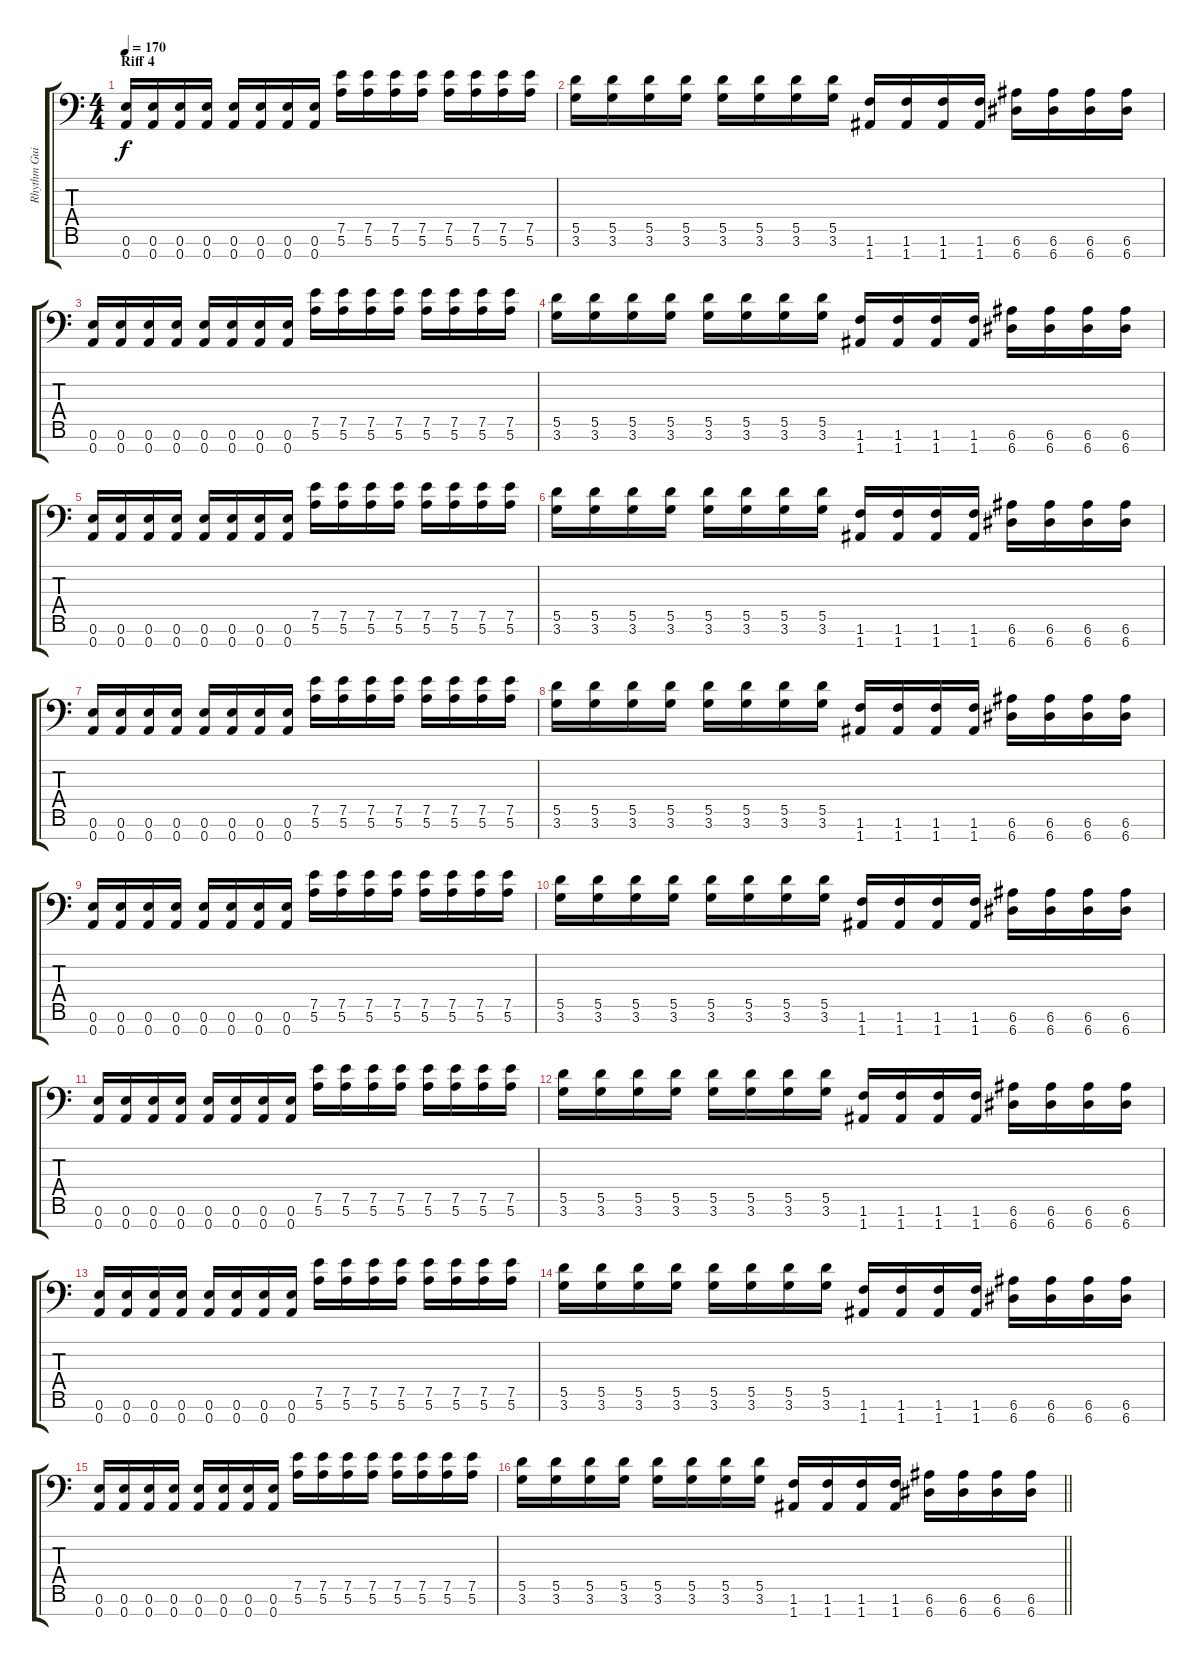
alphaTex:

\track ("Rhythm Guitar 1" "Rhythm Gui") {instrument distortionguitar}
\staff {score tabs}
\tuning (E4 B3 G3 D3 A2 E2 A1) {hide}
\ts (4 4)
\section ("" "Riff 4")
\tempo 170
\clef f4
\ks c
(0.6 0.7).16{dy f} (0.6 0.7).16 (0.6 0.7).16 (0.6 0.7).16 (0.6 0.7).16 (0.6 0.7).16 (0.6 0.7).16 (0.6 0.7).16 (7.5 5.6).16 (7.5 5.6).16 (7.5 5.6).16 (7.5 5.6).16 (7.5 5.6).16 (7.5 5.6).16 (7.5 5.6).16 (7.5 5.6).16 |
(5.5 3.6).16 (5.5 3.6).16 (5.5 3.6).16 (5.5 3.6).16 (5.5 3.6).16 (5.5 3.6).16 (5.5 3.6).16 (5.5 3.6).16 (1.6 1.7).16 (1.6 1.7).16 (1.6 1.7).16 (1.6 1.7).16 (6.6 6.7).16 (6.6 6.7).16 (6.6 6.7).16 (6.6 6.7).16 |
(0.6 0.7).16 (0.6 0.7).16 (0.6 0.7).16 (0.6 0.7).16 (0.6 0.7).16 (0.6 0.7).16 (0.6 0.7).16 (0.6 0.7).16 (7.5 5.6).16 (7.5 5.6).16 (7.5 5.6).16 (7.5 5.6).16 (7.5 5.6).16 (7.5 5.6).16 (7.5 5.6).16 (7.5 5.6).16 |
(5.5 3.6).16 (5.5 3.6).16 (5.5 3.6).16 (5.5 3.6).16 (5.5 3.6).16 (5.5 3.6).16 (5.5 3.6).16 (5.5 3.6).16 (1.6 1.7).16 (1.6 1.7).16 (1.6 1.7).16 (1.6 1.7).16 (6.6 6.7).16 (6.6 6.7).16 (6.6 6.7).16 (6.6 6.7).16 |
(0.6 0.7).16 (0.6 0.7).16 (0.6 0.7).16 (0.6 0.7).16 (0.6 0.7).16 (0.6 0.7).16 (0.6 0.7).16 (0.6 0.7).16 (7.5 5.6).16 (7.5 5.6).16 (7.5 5.6).16 (7.5 5.6).16 (7.5 5.6).16 (7.5 5.6).16 (7.5 5.6).16 (7.5 5.6).16 |
(5.5 3.6).16 (5.5 3.6).16 (5.5 3.6).16 (5.5 3.6).16 (5.5 3.6).16 (5.5 3.6).16 (5.5 3.6).16 (5.5 3.6).16 (1.6 1.7).16 (1.6 1.7).16 (1.6 1.7).16 (1.6 1.7).16 (6.6 6.7).16 (6.6 6.7).16 (6.6 6.7).16 (6.6 6.7).16 |
(0.6 0.7).16 (0.6 0.7).16 (0.6 0.7).16 (0.6 0.7).16 (0.6 0.7).16 (0.6 0.7).16 (0.6 0.7).16 (0.6 0.7).16 (7.5 5.6).16 (7.5 5.6).16 (7.5 5.6).16 (7.5 5.6).16 (7.5 5.6).16 (7.5 5.6).16 (7.5 5.6).16 (7.5 5.6).16 |
(5.5 3.6).16 (5.5 3.6).16 (5.5 3.6).16 (5.5 3.6).16 (5.5 3.6).16 (5.5 3.6).16 (5.5 3.6).16 (5.5 3.6).16 (1.6 1.7).16 (1.6 1.7).16 (1.6 1.7).16 (1.6 1.7).16 (6.6 6.7).16 (6.6 6.7).16 (6.6 6.7).16 (6.6 6.7).16 |
(0.6 0.7).16 (0.6 0.7).16 (0.6 0.7).16 (0.6 0.7).16 (0.6 0.7).16 (0.6 0.7).16 (0.6 0.7).16 (0.6 0.7).16 (7.5 5.6).16 (7.5 5.6).16 (7.5 5.6).16 (7.5 5.6).16 (7.5 5.6).16 (7.5 5.6).16 (7.5 5.6).16 (7.5 5.6).16 |
(5.5 3.6).16 (5.5 3.6).16 (5.5 3.6).16 (5.5 3.6).16 (5.5 3.6).16 (5.5 3.6).16 (5.5 3.6).16 (5.5 3.6).16 (1.6 1.7).16 (1.6 1.7).16 (1.6 1.7).16 (1.6 1.7).16 (6.6 6.7).16 (6.6 6.7).16 (6.6 6.7).16 (6.6 6.7).16 |
(0.6 0.7).16 (0.6 0.7).16 (0.6 0.7).16 (0.6 0.7).16 (0.6 0.7).16 (0.6 0.7).16 (0.6 0.7).16 (0.6 0.7).16 (7.5 5.6).16 (7.5 5.6).16 (7.5 5.6).16 (7.5 5.6).16 (7.5 5.6).16 (7.5 5.6).16 (7.5 5.6).16 (7.5 5.6).16 |
(5.5 3.6).16 (5.5 3.6).16 (5.5 3.6).16 (5.5 3.6).16 (5.5 3.6).16 (5.5 3.6).16 (5.5 3.6).16 (5.5 3.6).16 (1.6 1.7).16 (1.6 1.7).16 (1.6 1.7).16 (1.6 1.7).16 (6.6 6.7).16 (6.6 6.7).16 (6.6 6.7).16 (6.6 6.7).16 |
(0.6 0.7).16 (0.6 0.7).16 (0.6 0.7).16 (0.6 0.7).16 (0.6 0.7).16 (0.6 0.7).16 (0.6 0.7).16 (0.6 0.7).16 (7.5 5.6).16 (7.5 5.6).16 (7.5 5.6).16 (7.5 5.6).16 (7.5 5.6).16 (7.5 5.6).16 (7.5 5.6).16 (7.5 5.6).16 |
(5.5 3.6).16 (5.5 3.6).16 (5.5 3.6).16 (5.5 3.6).16 (5.5 3.6).16 (5.5 3.6).16 (5.5 3.6).16 (5.5 3.6).16 (1.6 1.7).16 (1.6 1.7).16 (1.6 1.7).16 (1.6 1.7).16 (6.6 6.7).16 (6.6 6.7).16 (6.6 6.7).16 (6.6 6.7).16 |
(0.6 0.7).16 (0.6 0.7).16 (0.6 0.7).16 (0.6 0.7).16 (0.6 0.7).16 (0.6 0.7).16 (0.6 0.7).16 (0.6 0.7).16 (7.5 5.6).16 (7.5 5.6).16 (7.5 5.6).16 (7.5 5.6).16 (7.5 5.6).16 (7.5 5.6).16 (7.5 5.6).16 (7.5 5.6).16 |
\barLineRight lightlight
(5.5 3.6).16 (5.5 3.6).16 (5.5 3.6).16 (5.5 3.6).16 (5.5 3.6).16 (5.5 3.6).16 (5.5 3.6).16 (5.5 3.6).16 (1.6 1.7).16 (1.6 1.7).16 (1.6 1.7).16 (1.6 1.7).16 (6.6 6.7).16 (6.6 6.7).16 (6.6 6.7).16 (6.6 6.7).16
